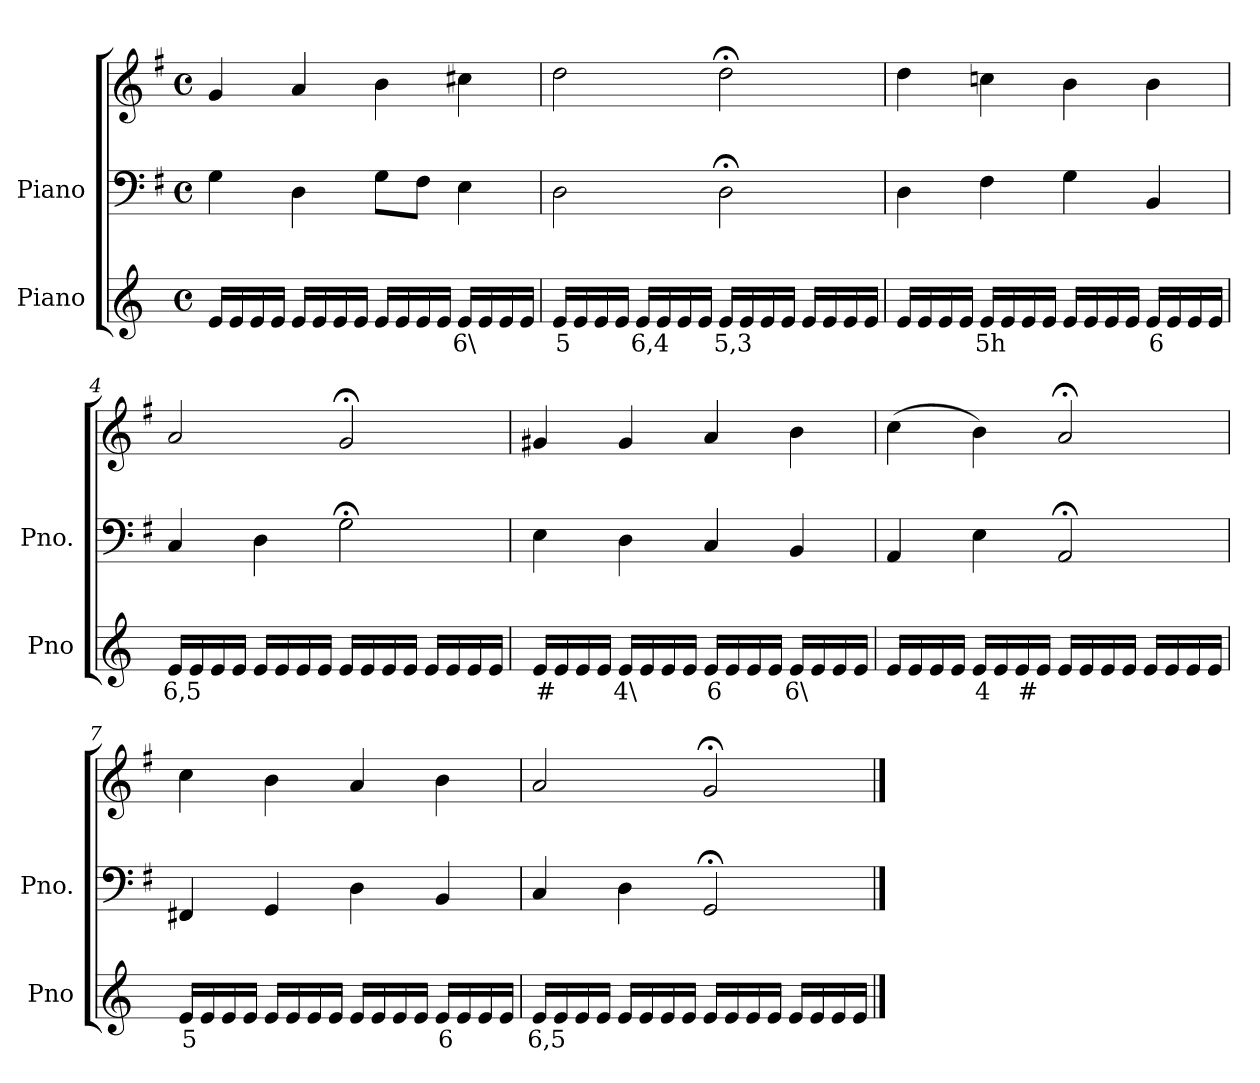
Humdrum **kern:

**kern	**text	**kern	**kern
*part2	*part2	*part1	*part1
*staff3	*staff3	*staff2	*staff1
*I"Piano	*	*I"Piano	*
*I'Pno	*	*I'Pno.	*
*clefG2	*	*clefF4	*clefG2
*k[]	*	*k[f#]	*k[f#]
*M4/4	*	*M4/4	*M4/4
*met(c)	*	*met(c)	*met(c)
=1	=1	=1	=1
16e/LL	.	4G\	4g/
16e/	.	.	.
16e/	.	.	.
16e/JJ	.	.	.
16e/LL	.	4D\	4a/
16e/	.	.	.
16e/	.	.	.
16e/JJ	.	.	.
16e/LL	.	8G\L	4b\
16e/	.	.	.
!	!LO:LY:b	!	!
16e/	_	8F#\J	.
16e/JJ	.	.	.
!	!LO:LY:b	!	!
16e/LL	6\	4E\	4cc#X\
16e/	.	.	.
16e/	.	.	.
16e/JJ	.	.	.
=2	=2	=2	=2
!	!LO:LY:b	!	!
16e/LL	5	2D\	2dd\
16e/	.	.	.
16e/	.	.	.
16e/JJ	.	.	.
!	!LO:LY:b	!	!
16e/LL	6,4	.	.
16e/	.	.	.
16e/	.	.	.
16e/JJ	.	.	.
!	!LO:LY:b	!	!
16e/LL	5,3	2D;<\	2dd;<\
16e/	.	.	.
16e/	.	.	.
16e/JJ	.	.	.
16e/LL	.	.	.
16e/	.	.	.
16e/	.	.	.
16e/JJ	.	.	.
=3	=3	=3	=3
16e/LL	.	4D\	4dd\
16e/	.	.	.
16e/	.	.	.
16e/JJ	.	.	.
!	!LO:LY:b	!	!
16e/LL	5h	4F#\	4ccn\
16e/	.	.	.
16e/	.	.	.
16e/JJ	.	.	.
16e/LL	.	4G\	4b\
16e/	.	.	.
16e/	.	.	.
16e/JJ	.	.	.
!	!LO:LY:b	!	!
16e/LL	6	4BB/	4b\
16e/	.	.	.
16e/	.	.	.
16e/JJ	.	.	.
=4	=4	=4	=4
!	!LO:LY:b	!	!
16e/LL	6,5	4C/	2a/
16e/	.	.	.
16e/	.	.	.
16e/JJ	.	.	.
16e/LL	.	4D\	.
16e/	.	.	.
16e/	.	.	.
16e/JJ	.	.	.
16e/LL	.	2G;<\	2g;</
16e/	.	.	.
16e/	.	.	.
16e/JJ	.	.	.
16e/LL	.	.	.
16e/	.	.	.
16e/	.	.	.
16e/JJ	.	.	.
=5	=5	=5	=5
!	!LO:LY:b	!	!
16e/LL	#	4E\	4g#X/
16e/	.	.	.
16e/	.	.	.
16e/JJ	.	.	.
!	!LO:LY:b	!	!
16e/LL	4\	4D\	4g#/
16e/	.	.	.
16e/	.	.	.
16e/JJ	.	.	.
!	!LO:LY:b	!	!
16e/LL	6	4C/	4a/
16e/	.	.	.
16e/	.	.	.
16e/JJ	.	.	.
!	!LO:LY:b	!	!
16e/LL	6\	4BB/	4b\
16e/	.	.	.
16e/	.	.	.
16e/JJ	.	.	.
=6	=6	=6	=6
16e/LL	.	4AA/	(>4cc\
16e/	.	.	.
16e/	.	.	.
16e/JJ	.	.	.
!	!LO:LY:b	!	!
16e/LL	4	4E\	4b\)
16e/	.	.	.
!	!LO:LY:b	!	!
16e/	#	.	.
16e/JJ	.	.	.
16e/LL	.	2AA;</	2a;</
16e/	.	.	.
16e/	.	.	.
16e/JJ	.	.	.
16e/LL	.	.	.
16e/	.	.	.
16e/	.	.	.
16e/JJ	.	.	.
=7	=7	=7	=7
!	!LO:LY:b	!	!
16e/LL	5	4FF#X/	4cc\
16e/	.	.	.
16e/	.	.	.
16e/JJ	.	.	.
16e/LL	.	4GG/	4b\
16e/	.	.	.
16e/	.	.	.
16e/JJ	.	.	.
16e/LL	.	4D\	4a/
16e/	.	.	.
16e/	.	.	.
16e/JJ	.	.	.
!	!LO:LY:b	!	!
16e/LL	6	4BB/	4b\
16e/	.	.	.
16e/	.	.	.
16e/JJ	.	.	.
=8	=8	=8	=8
!	!LO:LY:b	!	!
16e/LL	6,5	4C/	2a/
16e/	.	.	.
16e/	.	.	.
16e/JJ	.	.	.
16e/LL	.	4D\	.
16e/	.	.	.
16e/	.	.	.
16e/JJ	.	.	.
16e/LL	.	2GG;</	2g;</
16e/	.	.	.
16e/	.	.	.
16e/JJ	.	.	.
16e/LL	.	.	.
16e/	.	.	.
16e/	.	.	.
16e/JJ	.	.	.
==	==	==	==
*-	*-	*-	*-
